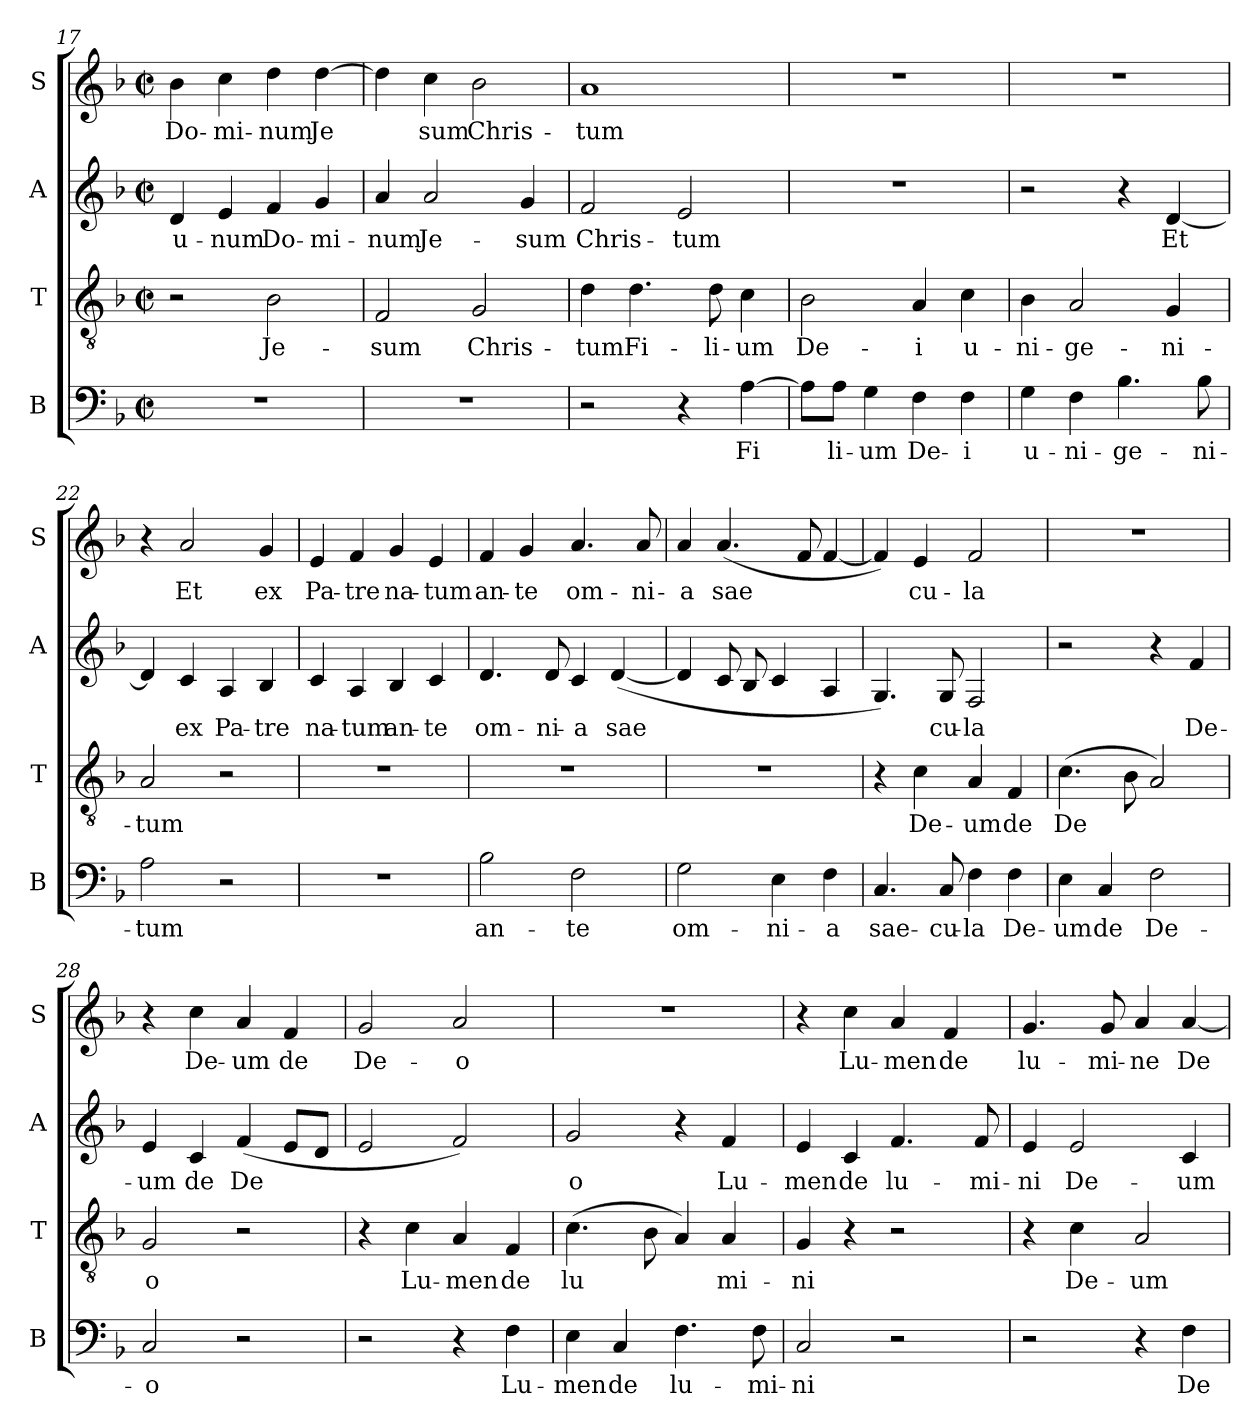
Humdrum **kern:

**kern	**text	**kern	**text	**kern	**text	**kern	**text
*part4	*part4	*part3	*part3	*part2	*part2	*part1	*part1
*staff4	*staff4	*staff3	*staff3	*staff2	*staff2	*staff1	*staff1
*I"B	*	*I"T	*	*I"A	*	*I"S	*
*I'B	*	*I'T	*	*I'A	*	*I'S	*
!!LO:LB:g=z
*clefF4	*	*clefGv2	*	*clefG2	*	*clefG2	*
*k[b-]	*	*k[b-]	*	*k[b-]	*	*k[b-]	*
*M2/2	*	*M2/2	*	*M2/2	*	*M2/2	*
*met(c|)	*	*met(c|)	*	*met(c|)	*	*met(c|)	*
=17	=17	=17	=17	=17	=17	=17	=17
1r	.	2r	.	4d/	u-	4b-\	Do-
.	.	.	.	4e/	-num	4cc\	-mi-
.	.	2B-\	Je-	4f/	Do-	4dd\	-num
.	.	.	.	4g/	-mi-	[4dd\	Je
=18	=18	=18	=18	=18	=18	=18	=18
1r	.	2F/	-sum	4a/	-num	4dd\]	.
.	.	.	.	2a/	Je-	4cc\	sum
.	.	2G/	Chris-	.	.	2b-\	Chris-
.	.	.	.	4g/	-sum	.	.
=19	=19	=19	=19	=19	=19	=19	=19
2r	.	4d\	-tum	2f/	Chris-	1a	-tum
.	.	4.d\	Fi-	.	.	.	.
4r	.	.	.	2e/	-tum	.	.
.	.	8d\	-li-	.	.	.	.
[4A\	Fi	4c\	-um	.	.	.	.
=20	=20	=20	=20	=20	=20	=20	=20
8A\L]	.	2B-\	De-	1r	.	1r	.
8A\J	li-	.	.	.	.	.	.
4G\	-um	.	.	.	.	.	.
4F\	De-	4A/	-i	.	.	.	.
4F\	-i	4c\	u-	.	.	.	.
=21	=21	=21	=21	=21	=21	=21	=21
4G\	u-	4B-\	-ni-	2r	.	1r	.
4F\	-ni-	2A/	-ge-	.	.	.	.
4.B-\	-ge-	.	.	4r	.	.	.
.	.	4G/	-ni-	[4d/	Et	.	.
8B-\	-ni-	.	.	.	.	.	.
=22	=22	=22	=22	=22	=22	=22	=22
2A\	-tum	2A/	-tum	4d/]	.	4r	.
.	.	.	.	4c/	ex	2a/	Et
2r	.	2r	.	4A/	Pa-	.	.
.	.	.	.	4B-/	-tre	4g/	ex
=23	=23	=23	=23	=23	=23	=23	=23
1r	.	1r	.	4c/	na-	4e/	Pa-
.	.	.	.	4A/	-tum	4f/	-tre
.	.	.	.	4B-/	an-	4g/	na-
.	.	.	.	4c/	-te	4e/	-tum
!!LO:PB:g=z
=24	=24	=24	=24	=24	=24	=24	=24
2B-\	an-	1r	.	4.d/	om-	4f/	an-
.	.	.	.	.	.	4g/	-te
.	.	.	.	8d/	-ni-	.	.
2F\	-te	.	.	4c/	-a	4.a/	om-
.	.	.	.	([4d/	sae	.	.
.	.	.	.	.	.	8a/	-ni-
=25	=25	=25	=25	=25	=25	=25	=25
2G\	om-	1r	.	4d/]	.	4a/	-a
.	.	.	.	8c/	.	(4.a/	-sae
.	.	.	.	8B-/	.	.	.
4E\	-ni-	.	.	4c/	.	.	.
.	.	.	.	.	.	8f/	.
4F\	-a	.	.	4A/	.	[4f/	.
=26	=26	=26	=26	=26	=26	=26	=26
4.C/	sae-	4r	.	4.G/)	.	4f/])	.
.	.	4c\	De-	.	.	4e/	cu-
8C/	-cu-	.	.	8G/	cu-	.	.
4F\	-la	4A/	-um	2F/	-la	2f/	-la
4F\	De-	4F/	de	.	.	.	.
=27	=27	=27	=27	=27	=27	=27	=27
4E\	-um	(4.c\	De	2r	.	1r	.
4C/	de	.	.	.	.	.	.
.	.	8B-\	.	.	.	.	.
2F\	De-	2A/)	.	4r	.	.	.
.	.	.	.	4f/	De-	.	.
=28	=28	=28	=28	=28	=28	=28	=28
2C/	-o	2G/	o	4e/	-um	4r	.
.	.	.	.	4c/	de	4cc\	De-
2r	.	2r	.	(4f/	De	4a/	-um
.	.	.	.	8e/L	.	4f/	de
.	.	.	.	8d/J	.	.	.
=29	=29	=29	=29	=29	=29	=29	=29
2r	.	4r	.	2e/	.	2g/	De-
.	.	4c\	Lu-	.	.	.	.
4r	.	4A/	-men	2f/)	.	2a/	-o
4F\	Lu-	4F/	de	.	.	.	.
=30	=30	=30	=30	=30	=30	=30	=30
4E\	-men	(4.c\	-lu	2g/	o	1r	.
4C/	de	.	.	.	.	.	.
.	.	8B-\	.	.	.	.	.
4.F\	lu-	4A/)	.	4r	.	.	.
.	.	4A/	mi-	4f/	Lu-	.	.
8F\	-mi-	.	.	.	.	.	.
!!LO:LB:g=z
=31	=31	=31	=31	=31	=31	=31	=31
2C/	-ni	4G/	-ni	4e/	-men	4r	.
.	.	4r	.	4c/	de	4cc\	Lu-
2r	.	2r	.	4.f/	lu-	4a/	-men
.	.	.	.	.	.	4f/	de
.	.	.	.	8f/	-mi-	.	.
=32	=32	=32	=32	=32	=32	=32	=32
2r	.	4r	.	4e/	-ni	4.g/	lu-
.	.	4c\	De-	2e/	De-	.	.
.	.	.	.	.	.	8g/	-mi-
4r	.	2A/	-um	.	.	4a/	-ne
4F\	De-	.	.	4c/	-um	[4a/	De
=	=	=	=	=	=	=	=
*-	*-	*-	*-	*-	*-	*-	*-
